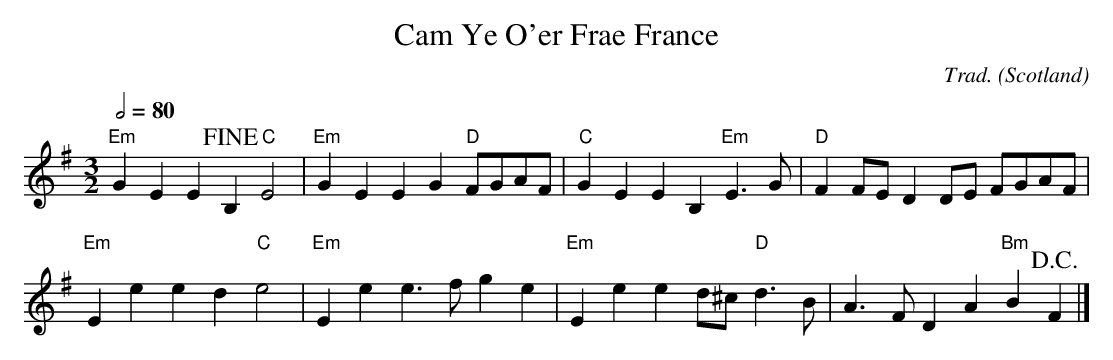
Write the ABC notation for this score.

X:1
T:Cam Ye O'er Frae France
C:Trad.
O:Scotland
Q:1/2=80
M:3/2
K:Em
"Em"G2 E2 E2 +fine+B,2 "C"E4|"Em"G2 E2 E2 G2 "D"FGAF|"C"G2 E2 E2 B,2 "Em" E3 G|"D"F2 FE D2 DE FGAF|
"Em"E2 e2 e2 d2 "C"e4|"Em"E2 e2 e3 f g2 e2|"Em"E2 e2 e2 d^c "D"d3B|A3 F D2 A2 "Bm"B2 +D.C.+F2|]
